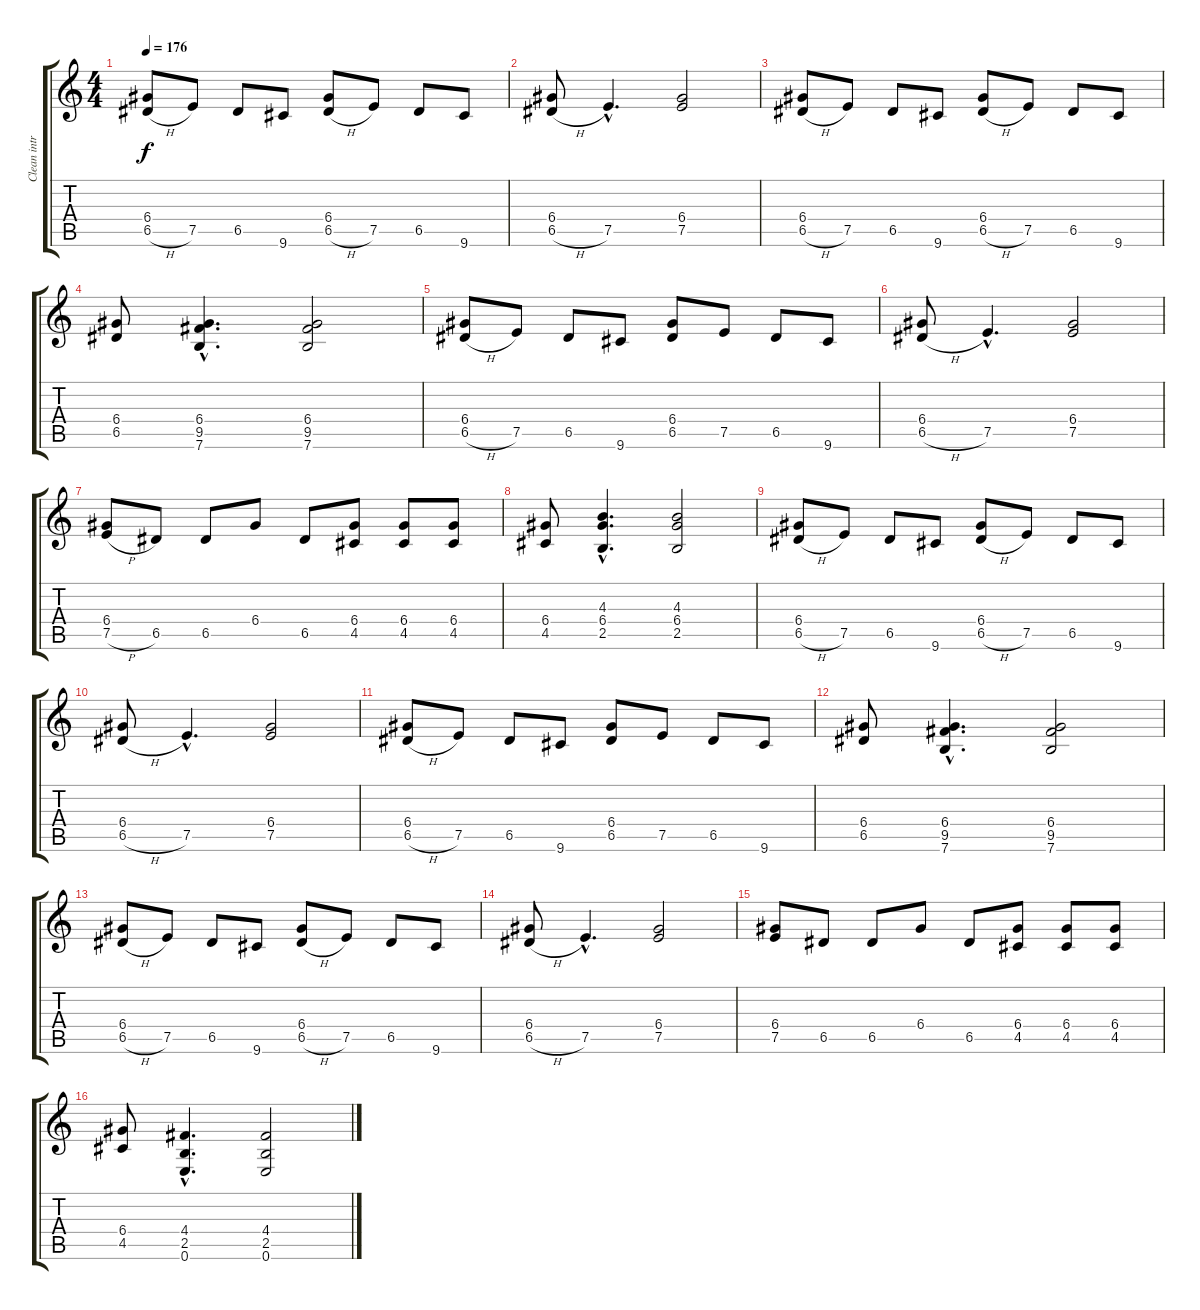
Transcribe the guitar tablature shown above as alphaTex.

\track ("Clean intro" "Clean intr") {instrument electricguitarclean}
\staff {score tabs}
\tuning (E4 B3 G3 D3 A2 E2) {hide}
\ts (4 4)
\tempo 176
\clef g2
\ks c
(6.4 6.5{h}).8{dy f instrument electricguitarclean} 7.5.8 6.5.8 9.6.8 (6.4 6.5{h}).8 7.5.8 6.5.8 9.6.8 |
(6.4 6.5{h}).8 7.5{hac}.4{d} (6.4 7.5).2 |
(6.4 6.5{h}).8 7.5.8 6.5.8 9.6.8 (6.4 6.5{h}).8 7.5.8 6.5.8 9.6.8 |
(6.4 6.5).8 (6.4{hac} 9.5{hac} 7.6{hac}).4{d} (6.4 9.5 7.6).2 |
(6.4 6.5{h}).8 7.5.8 6.5.8 9.6.8 (6.4 6.5).8 7.5.8 6.5.8 9.6.8 |
(6.4 6.5{h}).8 7.5{hac}.4{d} (6.4 7.5).2 |
(6.4 7.5{h}).8 6.5.8 6.5.8 6.4.8 6.5.8 (6.4 4.5).8 (6.4 4.5).8 (6.4 4.5).8 |
(6.4 4.5).8 (4.3{hac} 6.4{hac} 2.5{hac}).4{d} (4.3 6.4 2.5).2 |
(6.4 6.5{h}).8 7.5.8 6.5.8 9.6.8 (6.4 6.5{h}).8 7.5.8 6.5.8 9.6.8 |
(6.4 6.5{h}).8 7.5{hac}.4{d} (6.4 7.5).2 |
(6.4 6.5{h}).8 7.5.8 6.5.8 9.6.8 (6.4 6.5).8 7.5.8 6.5.8 9.6.8 |
(6.4 6.5).8 (6.4{hac} 9.5{hac} 7.6{hac}).4{d} (6.4 9.5 7.6).2 |
(6.4 6.5{h}).8 7.5.8 6.5.8 9.6.8 (6.4 6.5{h}).8 7.5.8 6.5.8 9.6.8 |
(6.4 6.5{h}).8 7.5{hac}.4{d} (6.4 7.5).2 |
(6.4 7.5).8 6.5.8 6.5.8 6.4.8 6.5.8 (6.4 4.5).8 (6.4 4.5).8 (6.4 4.5).8 |
(6.4 4.5).8 (4.4{hac} 2.5{hac} 0.6{hac}).4{d} (4.4 2.5 0.6).2
